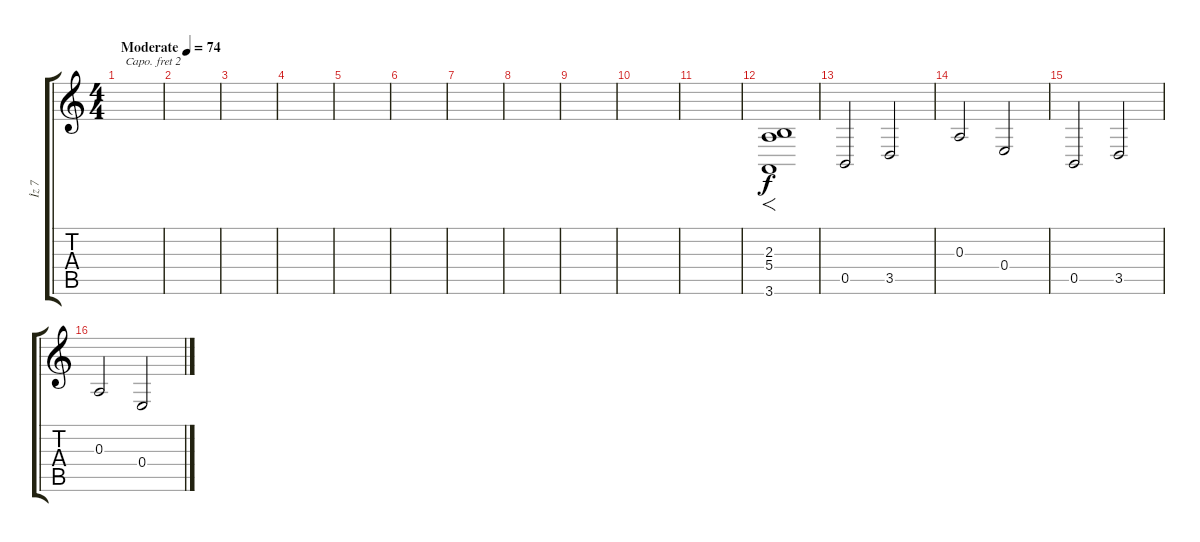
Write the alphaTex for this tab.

\track ("İz 7" "İz 7") {instrument stringensemble2}
\staff {score tabs}
\capo 2
\tuning (E4 B3 G3 D3 A2 E2) {hide}
\ts (4 4)
\tempo (74 "Moderate")
\clef g2
\ks c
|
|
|
|
|
|
|
|
|
|
|
(2.3 5.4 3.6).1{f} |
0.5.2 3.5.2 |
0.3.2 0.4.2 |
0.5.2 3.5.2 |
0.3.2 0.4.2
